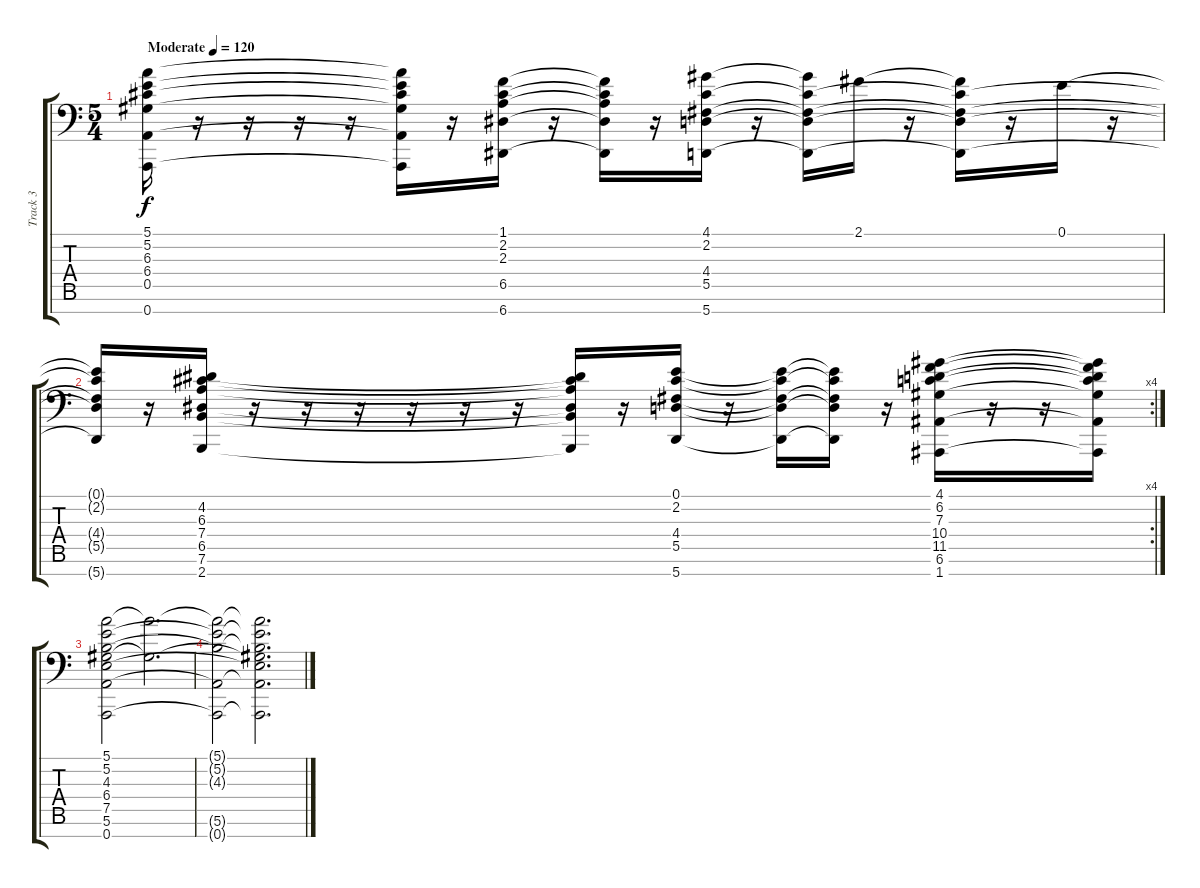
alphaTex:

\track ("Track 3" "Track 3") {mute instrument acousticgrandpiano}
\staff {score tabs}
\tuning (E4 B3 G3 D3 A2 E2 A1) {hide}
\ts (5 4)
\tempo (120 "Moderate")
\clef f4
\ks c
(5.1 5.2 6.3 6.4 0.5 0.7).16{dy f instrument acousticgrandpiano} r.16 r.16 r.16 r.16 (5.1{t} 5.2{t} 6.3{t} 6.4{t} 0.5{t} 0.7{t}).16 r.16 (1.1 2.2 2.3 6.5 6.7).16 r.16 (1.1{t} 2.2{t} 2.3{t} 6.5{t} 6.7{t}).16 r.16 (4.1 2.2 4.4 5.5 5.7).16 r.16 (4.1{t} 2.2{t} 4.4{t} 5.5{t} 5.7{t}).16 2.1.16 r.16 (2.1{t} 2.2{t} 4.4{t} 5.5{t} 5.7{t}).16 r.16 0.1.16 r.16 |
\rc 4
(0.1{t} 2.2{t} 4.4{t} 5.5{t} 5.7{t}).16 r.16 (4.2 6.3 7.4 6.5 7.6 2.7).16 r.16 r.16 r.16 r.16 r.16 r.16 (4.2{t} 6.3{t} 7.4{t} 6.5{t} 7.6{t} 2.7{t}).16 r.16 (0.1 2.2 4.4 5.5 5.7).16 r.16 (0.1{t} 2.2{t} 4.4{t} 5.5{t} 5.7{t}).16 (0.1{t} 2.2{t} 4.4{t} 5.5{t} 5.7{t}).16 r.16 (4.1 6.2 7.3 10.4 11.5 6.6 1.7).16 r.16 r.16 (4.1{t} 6.2{t} 7.3{t} 10.4{t} 11.5{t} 6.6{t} 1.7{t}).16 |
(5.1 5.2 4.3 6.4 7.5 5.6 0.7).2 (5.1{t} 6.4{t}).2{d} |
(5.1{t} 5.2{t} 4.3{t} 5.6{t} 0.7{t}).2 (5.1{t} 5.2{t} 4.3{t} 6.4{t} 7.5{t} 5.6{t} 0.7{t}).2{d}
